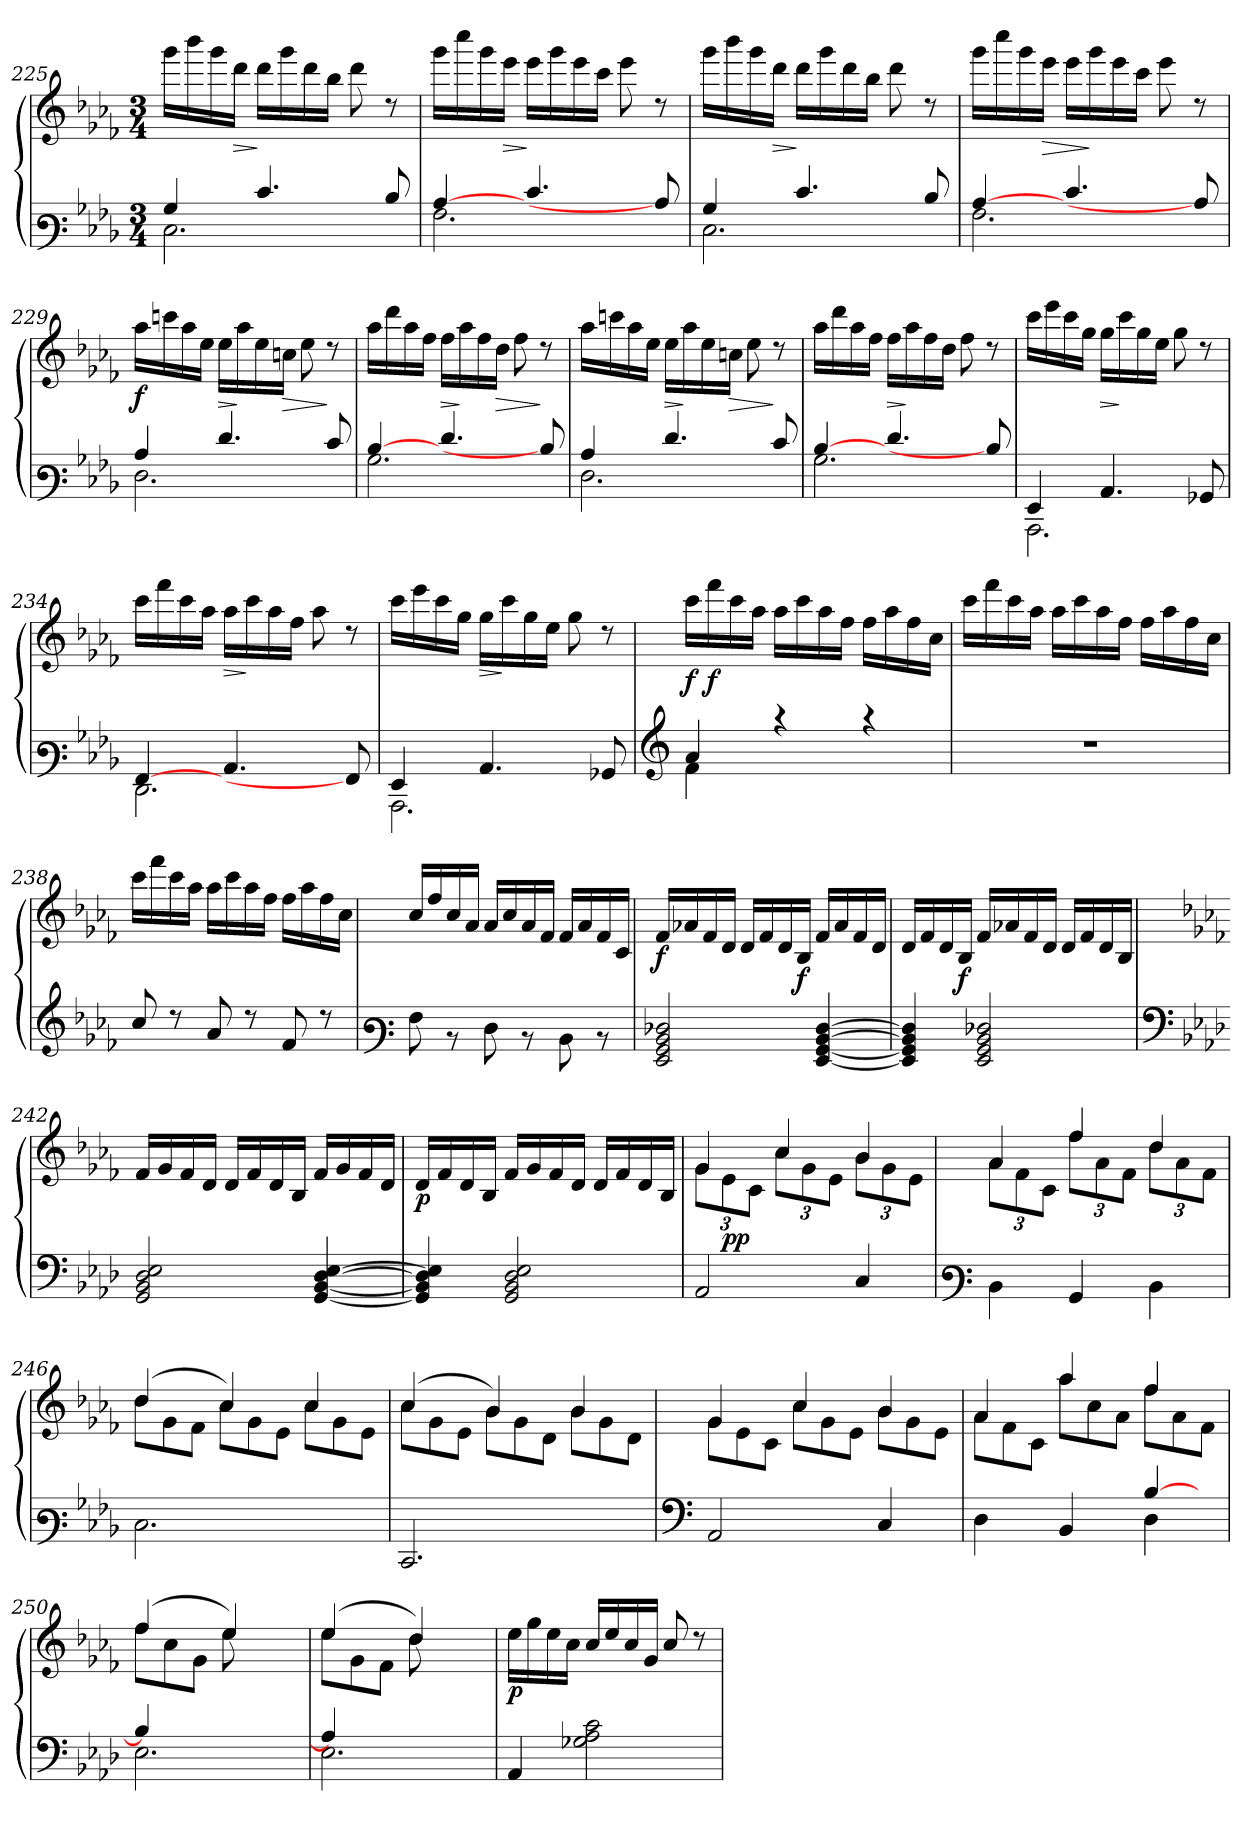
**kern	**kern	**dynam
*part1	*part1	*part1
*staff2	*staff1	*staff1/2
*clefF3	*clefG3	*
*k[b-e-a-d-]	*k[b-e-a-d-]	*
*M3/4	*M3/4	*
=225	=225	=225
*^	*	*
4B-/	2.E-\	16eee-\LL	.
.	.	16ggg\	.
.	.	16eee-\	.
!	!	!	!LO:HP:b
.	.	16bb-\JJ	>
4.e-/	.	16bb-\LL	]
.	.	16eee-\	.
.	.	16bb-\	.
.	.	16gg\JJ	.
.	.	8bb-\	.
8d-/	.	8rb	.
=226	=226	=226	=226
[>4c/	2.A-\	16eee-\LL	.
.	.	16aaa-\	.
.	.	16eee-\	.
!	!	!	!LO:HP:b
.	.	16ccc\JJ	>
4.e-/	.	16ccc\LL	]
.	.	16eee-\	.
.	.	16ccc\	.
.	.	16aa-\JJ	.
.	.	8ccc\	.
8c/]	.	8rb	.
=227	=227	=227	=227
4B-/	2.E-\	16eee-\LL	.
.	.	16ggg\	.
.	.	16eee-\	.
!	!	!	!LO:HP:b
.	.	16bb-\JJ	>
4.e-/	.	16bb-\LL	]
.	.	16eee-\	.
.	.	16bb-\	.
.	.	16gg\JJ	.
.	.	8bb-\	.
8d-/	.	8rb	.
!!LO:LB:g=z
=228	=228	=228	=228
[>4c/	2.A-\	16eee-\LL	.
.	.	16aaa-\	.
.	.	16eee-\	.
!	!	!	!LO:HP:b
.	.	16ccc\JJ	>
4.e-/	.	16ccc\LL	.
.	.	16eee-\	]
.	.	16ccc\	.
.	.	16aa-\JJ	.
.	.	8ccc\	.
8c/]	.	8rb	.
=229	=229	=229	=229
!	!	!	!LO:DY:b
4c/	2.F\	16ff\LL	f
.	.	16aan\	.
.	.	16ff\	.
.	.	16cc\JJ	.
!	!	!	!LO:HP:b
4.f/	.	16cc\LL	>
.	.	16ff\	]
.	.	16cc\	.
!	!	!	!LO:HP:b
.	.	16an\JJ	>
.	.	8cc\	.
8e-/	.	8rb	]
=230	=230	=230	=230
[>4d-/	2.B-\	16ff\LL	.
.	.	16bb-\	.
.	.	16ff\	.
.	.	16dd-\JJ	.
!	!	!	!LO:HP:b
4.f/	.	16dd-\LL	>
.	.	16ff\	]
.	.	16dd-\	.
!	!	!	!LO:HP:b
.	.	16b-\JJ	>
.	.	8dd-\	.
8d-/]	.	8rb	]
=231	=231	=231	=231
4c/	2.F\	16ff\LL	.
.	.	16aan\	.
.	.	16ff\	.
.	.	16cc\JJ	.
!	!	!	!LO:HP:b
4.f/	.	16cc\LL	>
.	.	16ff\	]
.	.	16cc\	.
!	!	!	!LO:HP:b
.	.	16an\JJ	>
.	.	8cc\	.
8e-/	.	8rb	]
!!LO:LB:g=z
=232	=232	=232	=232
[>4d-/	2.B-\	16ff\LL	.
.	.	16bb-\	.
.	.	16ff\	.
.	.	16dd-\JJ	.
!	!	!	!LO:HP:b
4.f/	.	16dd-\LL	>
.	.	16ff\	]
.	.	16dd-\	.
.	.	16b-\JJ	.
.	.	8dd-\	.
8d-/]	.	8rb	.
=233	=233	=233	=233
4GG/	2.CC\	16aa-\LL	.
.	.	16ccc\	.
.	.	16aa-\	.
.	.	16ee-\JJ	.
!	!	!	!LO:HP:b
4.C/	.	16ee-\LL	>
.	.	16aa-\	]
.	.	16ee-\	.
.	.	16cc\JJ	.
.	.	8ee-\	.
8BB-X/	.	8rb	.
=234	=234	=234	=234
[>4AA-/	2.FF\	16aa-\LL	.
.	.	16ddd-\	.
.	.	16aa-\	.
.	.	16ff\JJ	.
!	!	!	!LO:HP:b
4.C/	.	16ff\LL	>
.	.	16aa-\	]
.	.	16ff\	.
.	.	16dd-\JJ	.
.	.	8ff\	.
8AA-/]	.	8rb	.
=235	=235	=235	=235
4GG/	2.CC\	16aa-\LL	.
.	.	16ccc\	.
.	.	16aa-\	.
.	.	16ee-\JJ	.
!	!	!	!LO:HP:b
4.C/	.	16ee-\LL	>
.	.	16aa-\	]
.	.	16ee-\	.
.	.	16cc\JJ	.
.	.	8ee-\	.
8BB-X/	.	8rb	.
!!LO:LB:g=z
=236	=236	=236	=236
*clefG3	*	*	*
!	!	!	!LO:DY:b
4f/	4d-\	16aa-\LL	f
!	!	!	!LO:DY:b
.	.	16ddd-\	f
.	.	16aa-\	.
.	.	16ff\JJ	.
4rff	2ryy	16ff\LL	.
.	.	16aa-\	.
.	.	16ff\	.
.	.	16dd-\JJ	.
4rff	.	16dd-\LL	.
.	.	16ff\	.
.	.	16dd-\	.
.	.	16a-\JJ	.
*v	*v	*	*
=237	=237	=237
2.r	16aa-\LL	.
.	16ddd-\	.
.	16aa-\	.
.	16ff\JJ	.
.	16ff\LL	.
.	16aa-\	.
.	16ff\	.
.	16dd-\JJ	.
.	16dd-\LL	.
.	16ff\	.
.	16dd-\	.
.	16a-\JJ	.
=238	=238	=238
8a-/	16aa-\LL	.
.	16ddd-\	.
8rb	16aa-\	.
.	16ff\JJ	.
8f/	16ff\LL	.
.	16aa-\	.
8rb	16ff\	.
.	16dd-\JJ	.
8d-/	16dd-\LL	.
.	16ff\	.
8rb	16dd-\	.
.	16a-\JJ	.
!!LO:LB:g=z
=239	=239	=239
*clefF3	*	*
8A-\	16a-/LL	.
.	16dd-/	.
8rD	16a-/	.
.	16f/JJ	.
8F\	16f/LL	.
.	16a-/	.
8rD	16f/	.
.	16d-/JJ	.
8D-\	16d-/LL	.
.	16f/	.
8rD	16d-/	.
.	16A-/JJ	.
=240	=240	=240
!	!	!LO:DY:b
2GG/ 2BB-/ 2D-/ 2F-X/	16d-/LL	f
.	16f-X/	.
.	16d-/	.
.	16B-/JJ	.
.	16B-/LL	.
.	16d-/	.
.	16B-/	.
!	!	!LO:DY:b
.	16G/JJ	f
[<4GG/ [<4BB-/ [<4D-/ [>4F-/	16d-/LL	.
.	16f-/	.
.	16d-/	.
.	16B-/JJ	.
=241	=241	=241
4GG/] 4BB-/] 4D-/] 4F-/]	16B-/LL	.
.	16d-/	.
.	16B-/	.
!	!	!LO:DY:b
.	16G/JJ	f
2GG/ 2BB-/ 2D-/ 2F-X/	16d-/LL	.
.	16f-X/	.
.	16d-/	.
.	16B-/JJ	.
.	16B-/LL	.
.	16d-/	.
.	16B-/	.
.	16G/JJ	.
!!LO:PB:g=z
=242	=242	=242
*clefF4	*	*
*k[b-e-a-d-]	*k[b-e-a-d-]	*
2GG/ 2BB-/ 2D-/ 2E-/	16d-/LL	.
.	16e-/	.
.	16d-/	.
.	16B-/JJ	.
.	16B-/LL	.
.	16d-/	.
.	16B-/	.
.	16G/JJ	.
[<4GG/ [<4BB-/ [<4D-/ [>4E-/	16d-/LL	.
.	16e-/	.
.	16d-/	.
.	16B-/JJ	.
=243	=243	=243
!	!	!LO:DY:b
4GG/] 4BB-/] 4D-/] 4E-/]	16B-/LL	p
.	16d-/	.
.	16B-/	.
.	16G/JJ	.
2GG/ 2BB-/ 2D-/ 2E-/	16d-/LL	.
.	16e-/	.
.	16d-/	.
.	16B-/JJ	.
.	16B-/LL	.
.	16d-/	.
.	16B-/	.
.	16G/JJ	.
=244	=244	=244
*	*^	*
2AA-/	4e-/	12e-\L	.
!	!	!	!LO:DY:b
.	.	12c\	pp
.	.	12A-\J	.
.	4a-/	12a-\L	.
.	.	12e-\	.
.	.	12c\J	.
4C/	4g/	12g\L	.
.	.	12e-\	.
.	.	12c\J	.
!!LO:LB:g=z	!!
=245	=245	=245	=245
*clefF3	*	*	*
4D-\	4f/	12f\L	.
.	.	12d-\	.
.	.	12A-\J	.
4BB-/	4dd-/	12dd-\L	.
.	.	12f\	.
.	.	12d-\J	.
4D-\	4b-/	12b-\L	.
.	.	12f\	.
.	.	12d-\J	.
=246	=246	=246	=246
2.E-\	(>4b-/	8b-\L	.
.	.	8e-\	.
.	8ryy	8d-\J	.
.	4a-/)	8a-\L	.
.	.	8e-\	.
.	8ryy	8c\J	.
4.ryy	4a-/	8a-\L	.
.	.	8e-\	.
.	8ryy	8c\J	.
=247	=247	=247	=247
2.EE-/	(>4a-/	8a-\L	.
.	.	8e-\	.
.	8ryy	8c\J	.
.	4g/)	8g\L	.
.	.	8e-\	.
.	8ryy	8B-\J	.
4.ryy	4g/	8g\L	.
.	.	8e-\	.
.	8ryy	8B-\J	.
!!LO:LB:g=z	!!
=248	=248	=248	=248
*clefF4	*	*	*
2AA-/	4e-/	8e-\L	.
.	.	8c\	.
.	8ryy	8A-\J	.
.	4a-/	8a-\L	.
4ryy	.	8e-\	.
.	8ryy	8c\J	.
4C/	4g/	8g\L	.
.	.	8e-\	.
8ryy	8ryy	8c\J	.
=249	=249	=249	=249
*^	*	*	*
4D-\	2.ryy	4f/	8f\L	.
.	.	.	8d-\	.
8ryy	.	8ryy	8A-\J	.
4BB-/	.	4ff/	8ff\L	.
.	.	.	8a-\	.
8ryy	.	8ryy	8f\J	.
[>4B-/	4D-\	4dd-/	8dd-\L	.
.	.	.	8f\	.
8ryy	8ryy	8ryy	8d-\J	.
=250	=250	=250	=250	=250
4B-/]	2.E-\	(>4dd-/	8dd-\L	.
.	.	.	8a-\	.
2ryy	.	8ryy	8e-\J	.
.	.	4cc/)	8cc\L	.
.	.	.	8ryy	.
.	.	8ryy	8ryy	.
!!LO:LB:g=z	!!
=251	=251	=251	=251	=251
4A-/]	2.E-\	(>4cc/	8cc\L	.
.	.	.	8e-\	.
2ryy	.	8ryy	8d-\J	.
.	.	4b-/)	8b-\L	.
.	.	.	8ryy	.
.	.	8ryy	8ryy	.
*v	*v	*	*	*
=252	=252	=252	=252
!	!	!	!LO:DY:b
*	*v	*v	*
4AA-/	16cc\LL	p
.	16ee-\	.
.	16cc\	.
.	16a-\JJ	.
2G-X\ 2A-\ 2c\	16a-/LL	.
.	16cc/	.
.	16a-/	.
.	16e-/JJ	.
.	8a-/	.
.	8rb	.
=	=	=
*-	*-	*-
